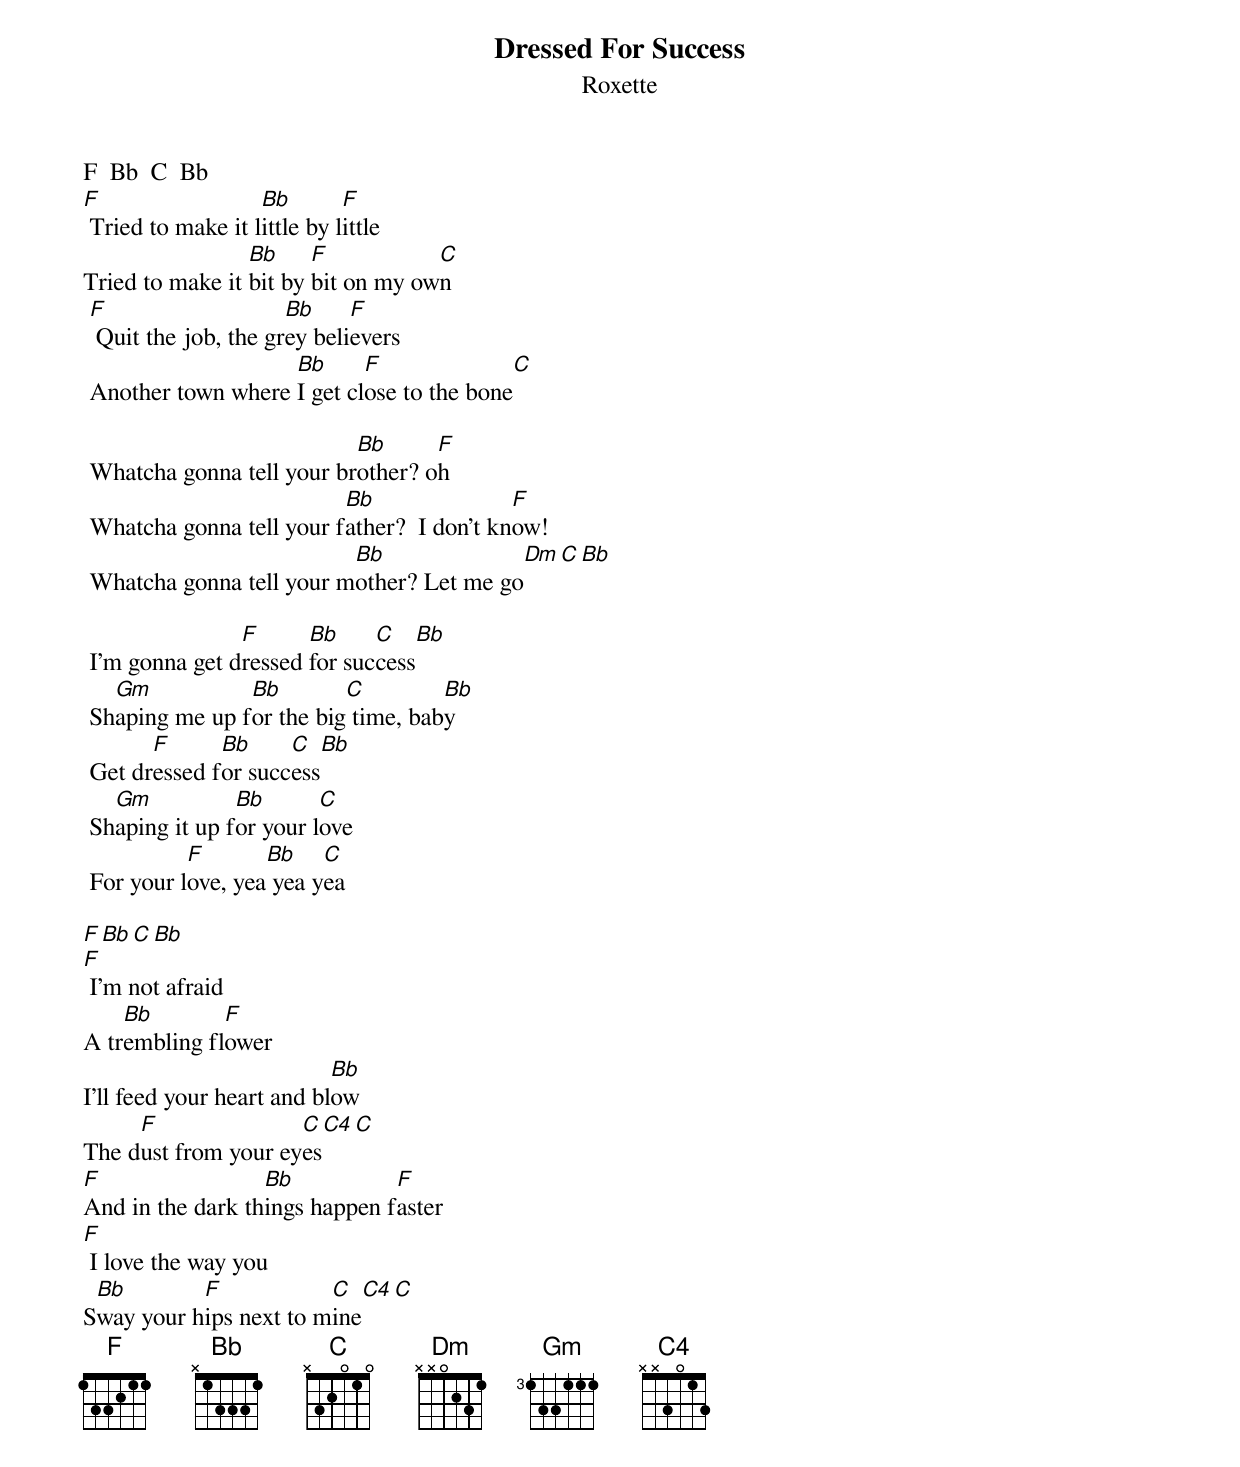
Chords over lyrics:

Dressed For Success
Roxette

F  Bb  C  Bb
F                  Bb        F
 Tried to make it little by little
                 Bb     F           C
Tried to make it bit by bit on my own
 F                    Bb     F
  Quit the job, the grey believers
                    Bb      F              C
 Another town where I get close to the bone

                           Bb      F
 Whatcha gonna tell your brother? oh
                          Bb                F
 Whatcha gonna tell your father?  I don't know!
                          Bb              Dm  C  Bb
 Whatcha gonna tell your mother? Let me go

                F      Bb     C   Bb
 I'm gonna get dressed for success
   Gm           Bb        C         Bb
 Shaping me up for the big time, baby
       F      Bb     C   Bb
 Get dressed for success
   Gm           Bb       C
 Shaping it up for your love
           F       Bb    C
 For your love, yea yea yea

F  Bb  C  Bb
F
 I'm not afraid
    Bb        F
A trembling flower
                           Bb
I'll feed your heart and blow
     F               C  C4  C
The dust from your eyes
F                 Bb           F
And in the dark things happen faster
F
 I love the way you
 Bb        F            C  C4  C
Sway your hips next to mine
